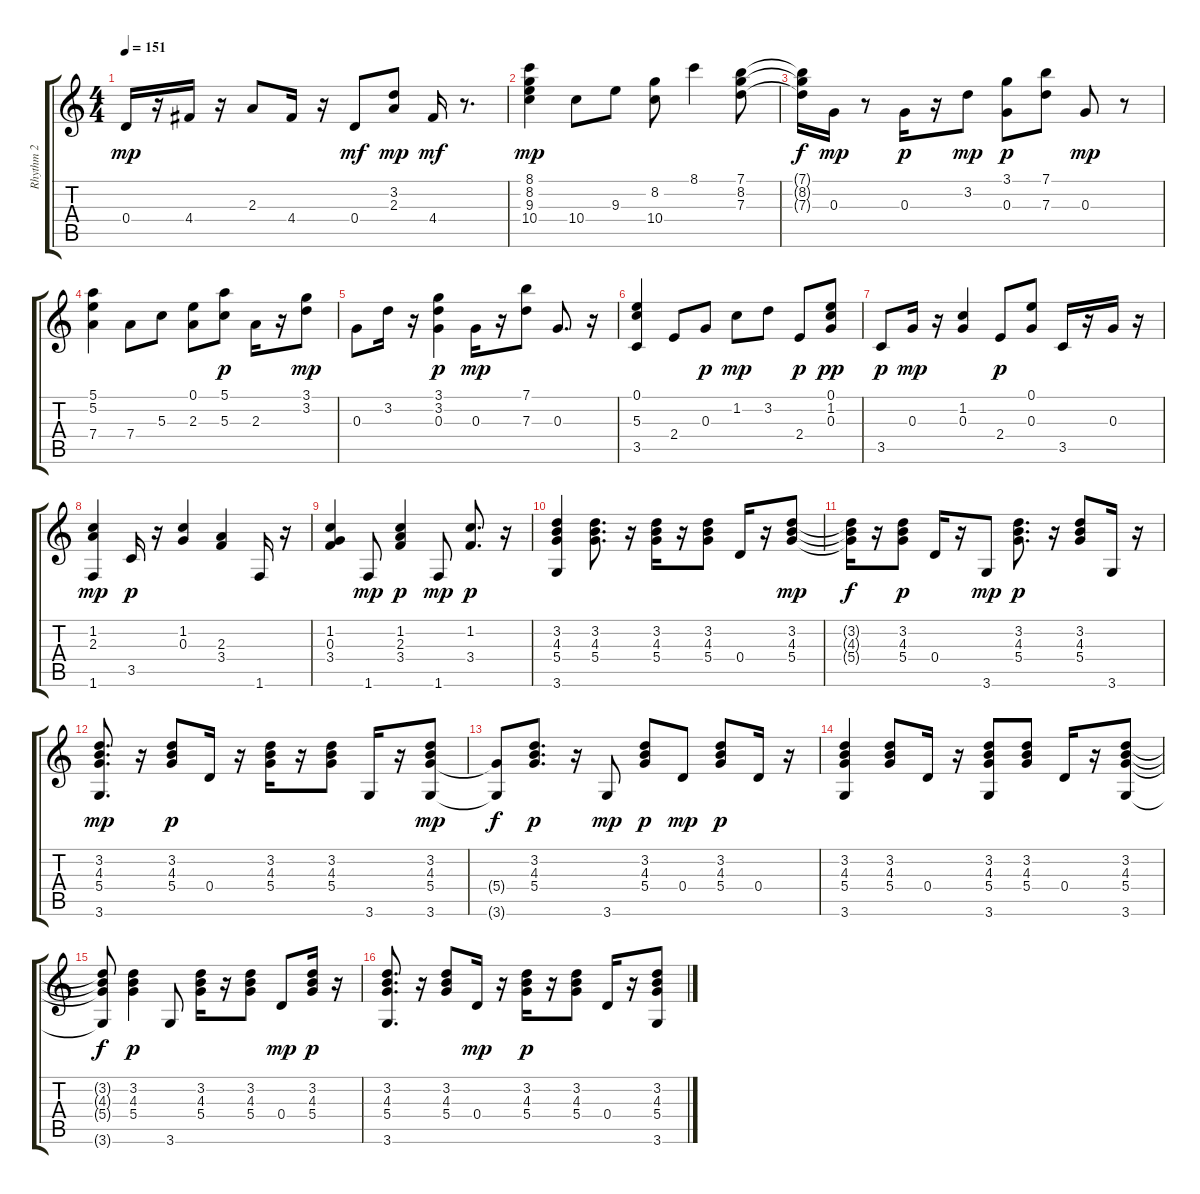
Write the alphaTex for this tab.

\track ("Rhythm 2" "Rhythm 2") {instrument distortionguitar}
\staff {score tabs}
\tuning (E4 B3 G3 D3 A2 E2) {hide}
\ts (4 4)
\tempo 151
\clef g2
\ks c
0.4.16{dy mp} r.16 4.4.16 r.16 2.3.8 4.4.16 r.16 0.4.8{dy mf} (3.2 2.3).8{dy mp} 4.4.16{dy mf} r.8{d} |
(8.1 8.2 9.3 10.4).4{dy mp} 10.4.8 9.3.8 (8.2 10.4).8 8.1.4 (7.1 8.2 7.3).8 |
(7.1{t} 8.2{t} 7.3{t}).16{dy f} 0.3.16{dy mp} r.8 0.3.16{dy p} r.16 3.2.8{dy mp} (3.1 0.3).8{dy p} (7.1 7.3).8 0.3.8{dy mp} r.8 |
(5.1 5.2 7.4).4 7.4.8 5.3.8 (0.1 2.3).8 (5.1 5.3).8{dy p} 2.3.16 r.16 (3.1 3.2).8{dy mp} |
0.3.8 3.2.16 r.16 (3.1 3.2 0.3).4{dy p} 0.3.16{dy mp} r.16 (7.1 7.3).8 0.3.8{d} r.16 |
(0.1 5.3 3.5).4 2.4.8 0.3.8{dy p} 1.2.8{dy mp} 3.2.8 2.4.8{dy p} (0.1 1.2 0.3).8{dy pp} |
3.5.8{dy p} 0.3.16{dy mp} r.16 (1.2 0.3).4 2.4.8{dy p} (0.1 0.3).8 3.5.16 r.16 0.3.16 r.16 |
(1.2 2.3 1.6).4{dy mp} 3.5.16{dy p} r.16 (1.2 0.3).4 (2.3 3.4).4 1.6.16 r.16 |
(1.2 0.3 3.4).4 1.6.8{dy mp} (1.2 2.3 3.4).4{dy p} 1.6.8{dy mp} (1.2 3.4).8{d dy p} r.16 |
(3.2 4.3 5.4 3.6).4 (3.2 4.3 5.4).8{d} r.16 (3.2 4.3 5.4).16 r.16 (3.2 4.3 5.4).8 0.4.16 r.16 (3.2 4.3 5.4).8{dy mp} |
(3.2{t} 4.3{t} 5.4{t}).16{dy f} r.16 (3.2 4.3 5.4).8{dy p} 0.4.16 r.16 3.6.8{dy mp} (3.2 4.3 5.4).8{d dy p} r.16 (3.2 4.3 5.4).8 3.6.16 r.16 |
(3.2 4.3 5.4 3.6).8{d dy mp} r.16 (3.2 4.3 5.4).8{dy p} 0.4.16 r.16 (3.2 4.3 5.4).16 r.16 (3.2 4.3 5.4).8 3.6.16 r.16 (3.2 4.3 5.4 3.6).8{dy mp} |
(5.4{t} 3.6{t}).8{dy f} (3.2 4.3 5.4).8{d dy p} r.16 3.6.8{dy mp} (3.2 4.3 5.4).8{dy p} 0.4.8{dy mp} (3.2 4.3 5.4).8{dy p} 0.4.16 r.16 |
(3.2 4.3 5.4 3.6).4 (3.2 4.3 5.4).8 0.4.16 r.16 (3.2 4.3 5.4 3.6).8 (3.2 4.3 5.4).8 0.4.16 r.16 (3.2 4.3 5.4 3.6).8 |
(3.2{t} 4.3{t} 5.4{t} 3.6{t}).8{dy f} (3.2 4.3 5.4).4{dy p} 3.6.8 (3.2 4.3 5.4).16 r.16 (3.2 4.3 5.4).8 0.4.8{dy mp} (3.2 4.3 5.4).16{dy p} r.16 |
(3.2 4.3 5.4 3.6).8{d} r.16 (3.2 4.3 5.4).8 0.4.16{dy mp} r.16 (3.2 4.3 5.4).16{dy p} r.16 (3.2 4.3 5.4).8 0.4.16 r.16 (3.2 4.3 5.4 3.6).8
